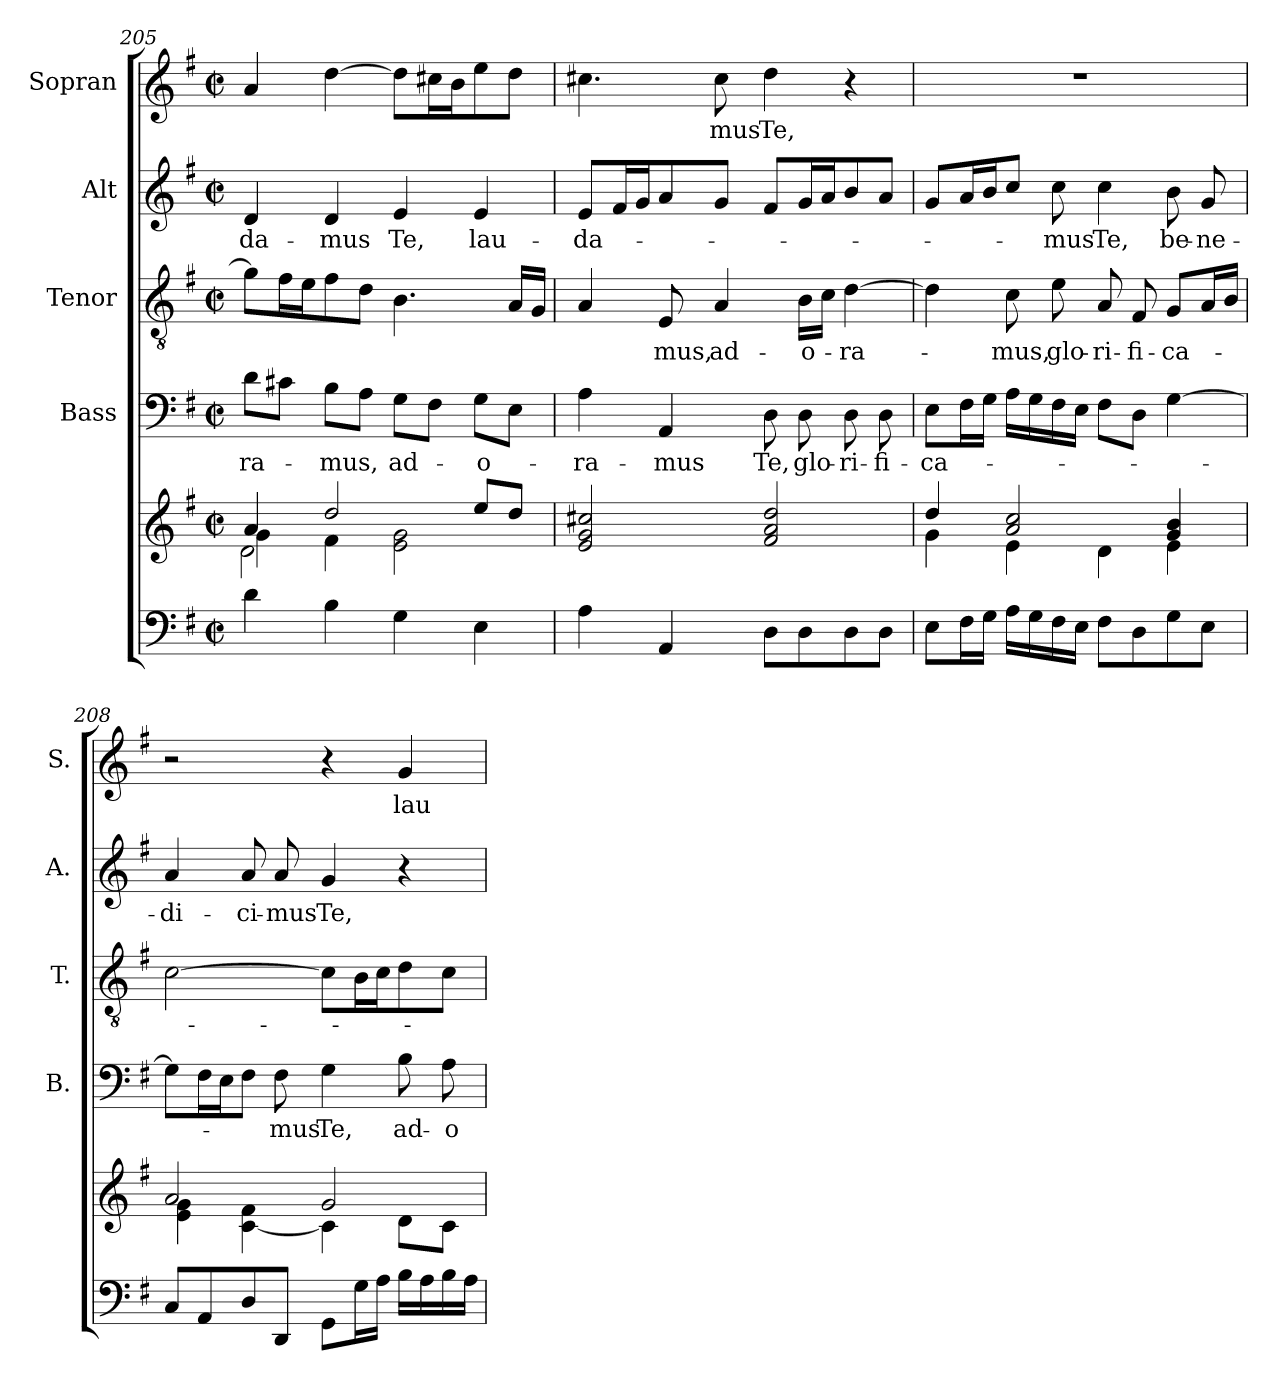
**kern	**kern	**kern	**text	**kern	**text	**kern	**text	**kern	**text
*part5	*part5	*part4	*part4	*part3	*part3	*part2	*part2	*part1	*part1
*staff6	*staff5	*staff4	*staff4	*staff3	*staff3	*staff2	*staff2	*staff1	*staff1
*	*	*I"Bass	*	*I"Tenor	*	*I"Alt	*	*I"Sopran	*
*	*	*I'B.	*	*I'T.	*	*I'A.	*	*I'S.	*
!!LO:LB:g=z
*clefF4	*clefG2	*clefF4	*	*clefGv2	*	*clefG2	*	*clefG2	*
*k[f#]	*k[f#]	*k[f#]	*	*k[f#]	*	*k[f#]	*	*k[f#]	*
*G:	*G:	*G:	*	*G:	*	*G:	*	*G:	*
*M2/2	*M2/2	*M2/2	*	*M2/2	*	*M2/2	*	*M2/2	*
*met(c|)	*met(c|)	*met(c|)	*	*met(c|)	*	*met(c|)	*	*met(c|)	*
=205	=205	=205	=205	=205	=205	=205	=205	=205	=205
*	*^	*	*	*	*	*	*	*	*
*	*	*^	*	*	*	*	*	*	*	*
!	!	!	!	!	!LO:LY:b	!	!	!	!LO:LY:b	!	!
4d\	4a/	4g\	2d\	8d\L	-ra-	8g\L]	.	4d/	-da-	4a/	.
.	.	.	.	8c#X\J	.	16f#\L	.	.	.	.	.
.	.	.	.	.	.	16e\J	.	.	.	.	.
!	!	!	!	!	!LO:LY:b	!	!	!	!LO:LY:b	!	!
4B\	2dd/	4f#\	.	8B\L	-mus,	8f#\	.	4d/	-mus	[4dd\	.
.	.	.	.	8A\J	.	8d\J	.	.	.	.	.
!	!	!	!	!	!LO:LY:b	!	!	!	!LO:LY:b	!	!
4G\	.	2e\ 2g\	2ryy	8G\L	ad-	4.B\	.	4e/	Te,	8dd\L]	.
.	.	.	.	8F#\J	.	.	.	.	.	16cc#X\L	.
.	.	.	.	.	.	.	.	.	.	16b\J	.
!	!	!	!	!	!LO:LY:b	!	!	!	!LO:LY:b	!	!
4E\	8ee/L	.	.	8G\L	-o-	.	.	4e/	lau-	8ee\	.
.	8dd/J	.	.	8E\J	.	16A/LL	.	.	.	8dd\J	.
.	.	.	.	.	.	16G/JJ	.	.	.	.	.
*	*v	*v	*v	*	*	*	*	*	*	*	*
=206	=206	=206	=206	=206	=206	=206	=206	=206	=206
!	!	!	!LO:LY:b	!	!	!	!LO:LY:b	!	!
4A\	2e/ 2g/ 2cc#X/	4A\	-ra-	4A/	.	8e/L	-da-	4.cc#X\	.
.	.	.	.	.	.	16f#/L	.	.	.
.	.	.	.	.	.	16g/J	.	.	.
!	!	!	!LO:LY:b	!	!LO:LY:b	!	!	!	!
4AA/	.	4AA/	-mus	8E/	-mus,	8a/	.	.	.
!	!	!	!	!	!LO:LY:b	!	!	!	!LO:LY:b
.	.	.	.	4A/	ad-	8g/J	.	8cc#\	-mus
!	!	!	!LO:LY:b	!	!	!	!	!	!LO:LY:b
8D\L	2f#/ 2a/ 2dd/	8D\	Te,	.	.	8f#/L	.	4dd\	Te,
!	!	!	!LO:LY:b	!	!LO:LY:b	!	!	!	!
8D\	.	8D\	glo-	16B\LL	-o-	16g/L	.	.	.
.	.	.	.	16c\JJ	.	16a/J	.	.	.
!	!	!	!LO:LY:b	!	!LO:LY:b	!	!	!	!
8D\	.	8D\	-ri-	[4d\	-ra-	8b/	.	4r	.
!	!	!	!LO:LY:b	!	!	!	!	!	!
8D\J	.	8D\	-fi-	.	.	8a/J	.	.	.
=207	=207	=207	=207	=207	=207	=207	=207	=207	=207
*	*^	*	*	*	*	*	*	*	*
!	!	!	!	!LO:LY:b	!	!	!	!	!	!
8E\L	4dd/	4g\	8E\L	-ca-	4d\]	.	8g/L	.	1r	.
16F#\L	.	.	16F#\L	.	.	.	16a/L	.	.	.
16G\JJ	.	.	16G\JJ	.	.	.	16b/J	.	.	.
!	!	!	!	!	!	!LO:LY:b	!	!	!	!
16A\LL	2a/ 2cc/	4e\	16A\LL	.	8c\	-mus,	8cc/J	.	.	.
16G\	.	.	16G\	.	.	.	.	.	.	.
!	!	!	!	!	!	!LO:LY:b	!	!LO:LY:b	!	!
16F#\	.	.	16F#\	.	8e\	glo-	8cc\	-mus	.	.
16E\JJ	.	.	16E\JJ	.	.	.	.	.	.	.
!	!	!	!	!	!	!LO:LY:b	!	!LO:LY:b	!	!
8F#\L	.	4d\	8F#\L	.	8A/	-ri-	4cc\	Te,	.	.
!	!	!	!	!	!	!LO:LY:b	!	!	!	!
8D\	.	.	8D\J	.	8F#/	-fi-	.	.	.	.
!	!	!	!	!	!	!LO:LY:b	!	!LO:LY:b	!	!
8G\	4g/ 4b/	4e\	[4G\	.	8G/L	-ca-	8b\	be-	.	.
!	!	!	!	!	!	!	!	!LO:LY:b	!	!
8E\J	.	.	.	.	16A/L	.	8g/	-ne-	.	.
.	.	.	.	.	16B/JJ	.	.	.	.	.
=208	=208	=208	=208	=208	=208	=208	=208	=208	=208	=208
!	!	!	!	!	!	!	!	!LO:LY:b	!	!
8C/L	2a/	4e\ 4g\	8G\L]	.	[2c\	.	4a/	-di-	2r	.
8AA/	.	.	16F#\L	.	.	.	.	.	.	.
.	.	.	16E\J	.	.	.	.	.	.	.
!	!	!	!	!	!	!	!	!LO:LY:b	!	!
8D/	.	[<4c\ 4f#\	8F#\J	.	.	.	8a/	-ci-	.	.
!	!	!	!	!LO:LY:b	!	!	!	!LO:LY:b	!	!
8DD/J	.	.	8F#\	-mus	.	.	8a/	-mus	.	.
!	!	!	!	!LO:LY:b	!	!	!	!LO:LY:b	!	!
8GG\L	2g/	4c\]	4G\	Te,	8c\L]	.	4g/	Te,	4r	.
16G\L	.	.	.	.	16B\L	.	.	.	.	.
16A\JJ	.	.	.	.	16c\J	.	.	.	.	.
!	!	!	!	!LO:LY:b	!	!	!	!	!	!LO:LY:b
16B\LL	.	8d\L	8B\	ad-	8d\	.	4r	.	4g/	lau-
16A\	.	.	.	.	.	.	.	.	.	.
!	!	!	!	!LO:LY:b	!	!	!	!	!	!
16B\	.	8c\J	8A\	-o-	8c\J	.	.	.	.	.
16A\JJ	.	.	.	.	.	.	.	.	.	.
*	*v	*v	*	*	*	*	*	*	*	*
=	=	=	=	=	=	=	=	=	=
*-	*-	*-	*-	*-	*-	*-	*-	*-	*-
